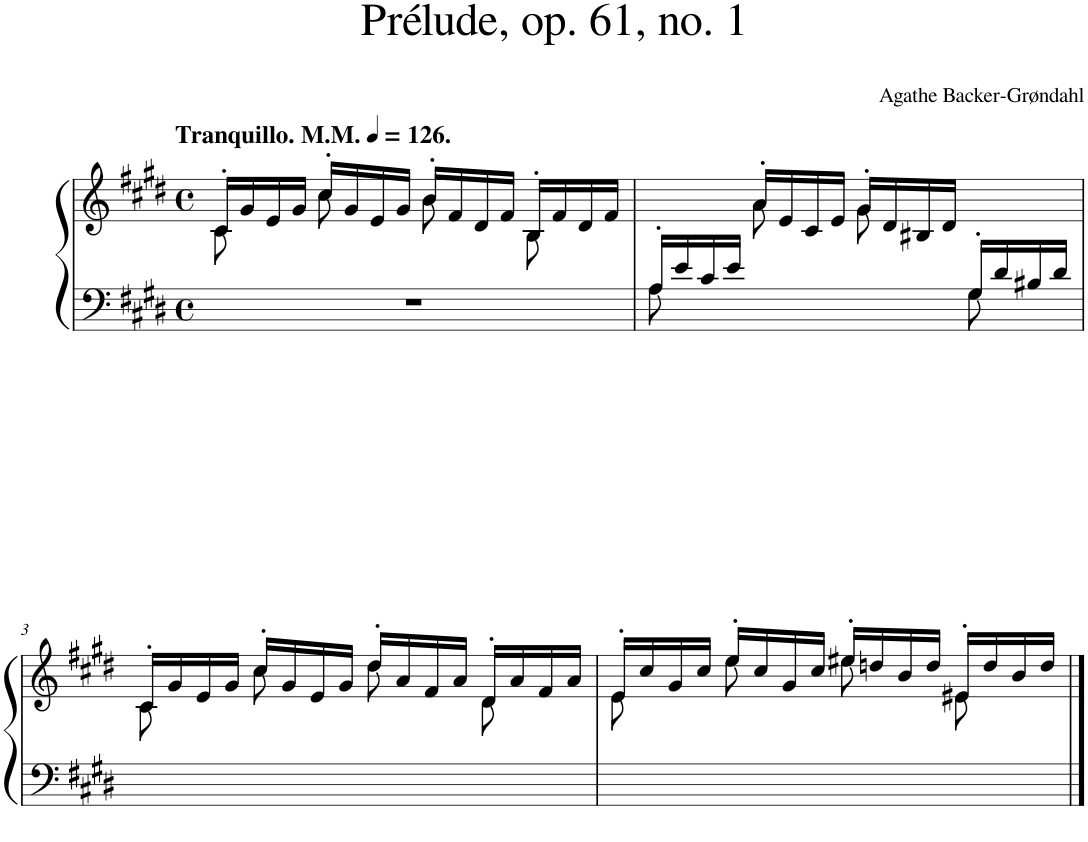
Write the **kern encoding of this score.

**kern	**kern
*part1	*part1
*staff2	*staff1
*I"Piano	*
*I'Pno.	*
*clefF4	*clefG2
*k[f#c#g#d#]	*k[f#c#g#d#]
*M4/4	*M4/4
*met(c)	*met(c)
*MM126	*MM126
=1	=1
*	*^
!	!LO:TX:a:B:t=Tranquillo. M.M.	!
!	!LO:TX:a:B:t=.	!
1r	16c#'/LL	8c#\
.	16g#/	.
.	16e/	8ryy
.	16g#/JJ	.
.	16cc#'/LL	8cc#\
.	16g#/	.
.	16e/	8ryy
.	16g#/JJ	.
.	16b'/LL	8b\
.	16f#/	.
.	16d#/	8ryy
.	16f#/JJ	.
.	16B'/LL	8B\
.	16f#/	.
.	16d#/	8ryy
.	16f#/JJ	.
=2	=2	=2
*^	*	*
16A'/LL	8A\	4ryy	4ryy
16e/	.	.	.
16c#/	8ryy	.	.
16e/JJ	.	.	.
4ryy	4ryy	16a'/LL	8a\
.	.	16e/	.
.	.	16c#/	8ryy
.	.	16e/JJ	.
4ryy	4ryy	16g#'/LL	8g#\
.	.	16d#/	.
.	.	16B#X/	8ryy
.	.	16d#/JJ	.
16G#'/LL	8G#\	4ryy	4ryy
16d#/	.	.	.
16B#X/	8ryy	.	.
16d#/JJ	.	.	.
!!LO:LB:g=z	!!
=3	=3	=3	=3
1ryy	1ryy	16c#'/LL	8c#\
.	.	16g#/	.
.	.	16e/	8ryy
.	.	16g#/JJ	.
.	.	16cc#'/LL	8cc#\
.	.	16g#/	.
.	.	16e/	8ryy
.	.	16g#/JJ	.
.	.	16dd#'/LL	8dd#\
.	.	16a/	.
.	.	16f#/	8ryy
.	.	16a/JJ	.
.	.	16d#'/LL	8d#\
.	.	16a/	.
.	.	16f#/	8ryy
.	.	16a/JJ	.
*v	*v	*	*
=4	=4	=4
1ryy	16e'/LL	8e\
.	16cc#/	.
.	16g#/	8ryy
.	16cc#/JJ	.
.	16ee'/LL	8ee\
.	16cc#/	.
.	16g#/	8ryy
.	16cc#/JJ	.
.	16ee#X'/LL	8ee#\
.	16ddn/	.
.	16b/	8ryy
.	16dd/JJ	.
.	16e#X'/LL	8e#\
.	16dd/	.
.	16b/	8ryy
.	16dd/JJ	.
*	*v	*v
==	==
*-	*-
